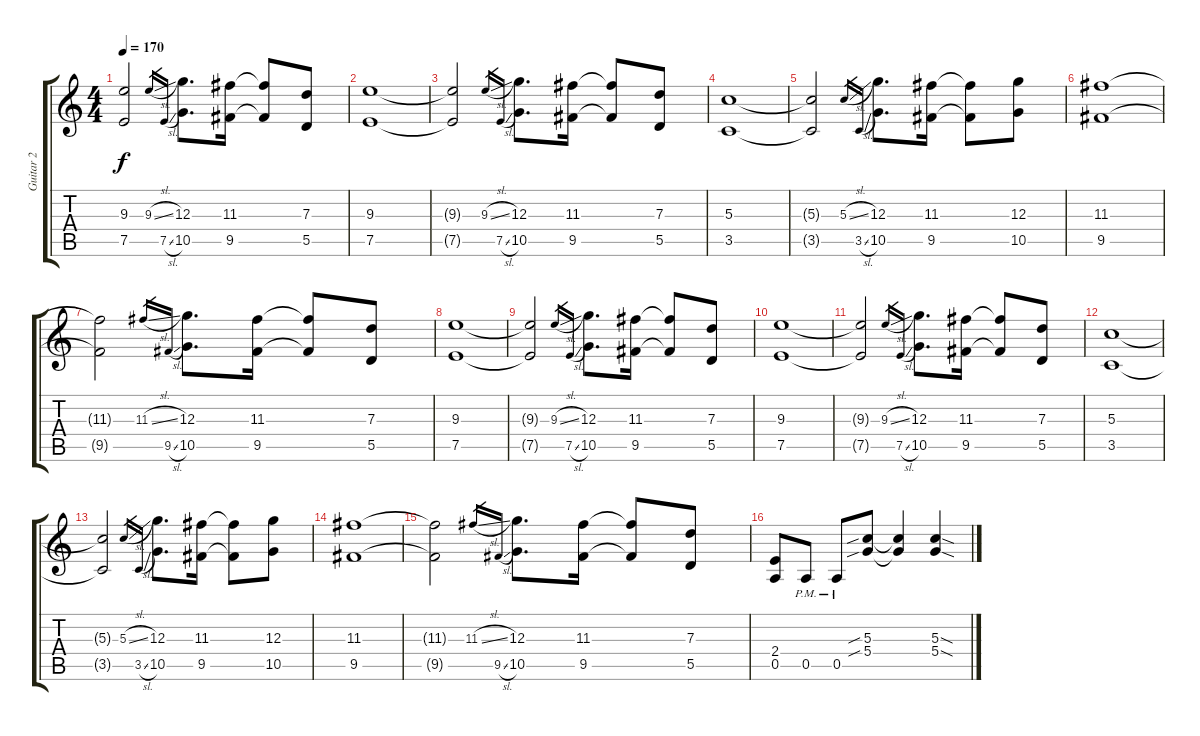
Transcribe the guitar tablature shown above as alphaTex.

\track ("Guitar 2" "Guitar 2") {instrument distortionguitar}
\staff {score tabs}
\tuning (E4 B3 G3 D3 A2 E2) {hide}
\ts (4 4)
\tempo 170
\clef g2
\ks c
(9.3{t} 7.5{t}).2{dy f} 9.3{sl}.16{gr} 7.5{sl}.16{gr} (12.3 10.5).8{d} (11.3 9.5).16 (11.3{t} 9.5{t}).8 (7.3 5.5).8 |
(9.3 7.5).1 |
(9.3{t} 7.5{t}).2 9.3{sl}.16{gr} 7.5{sl}.16{gr} (12.3 10.5).8{d} (11.3 9.5).16 (11.3{t} 9.5{t}).8 (7.3 5.5).8 |
(5.3 3.5).1 |
(5.3{t} 3.5{t}).2 5.3{sl}.16{gr} 3.5{sl}.16{gr} (12.3 10.5).8{d} (11.3 9.5).16 (11.3{t} 9.5{t}).8 (12.3 10.5).8 |
(11.3 9.5).1 |
(11.3{t} 9.5{t}).2 11.3{sl}.16{gr} 9.5{sl}.16{gr} (12.3 10.5).8{d} (11.3 9.5).16 (11.3{t} 9.5{t}).8 (7.3 5.5).8 |
(9.3 7.5).1 |
(9.3{t} 7.5{t}).2 9.3{sl}.16{gr} 7.5{sl}.16{gr} (12.3 10.5).8{d} (11.3 9.5).16 (11.3{t} 9.5{t}).8 (7.3 5.5).8 |
(9.3 7.5).1 |
(9.3{t} 7.5{t}).2 9.3{sl}.16{gr} 7.5{sl}.16{gr} (12.3 10.5).8{d} (11.3 9.5).16 (11.3{t} 9.5{t}).8 (7.3 5.5).8 |
(5.3 3.5).1 |
(5.3{t} 3.5{t}).2 5.3{sl}.16{gr} 3.5{sl}.16{gr} (12.3 10.5).8{d} (11.3 9.5).16 (11.3{t} 9.5{t}).8 (12.3 10.5).8 |
(11.3 9.5).1 |
(11.3{t} 9.5{t}).2 11.3{sl}.16{gr} 9.5{sl}.16{gr} (12.3 10.5).8{d} (11.3 9.5).16 (11.3{t} 9.5{t}).8 (7.3 5.5).8 |
(2.4 0.5).8 0.5{pm}.8 0.5{pm}.8 (5.3{sib} 5.4{sib}).8 (5.3{t} 5.4{t}).4 (5.3{sod} 5.4{sod}).4
